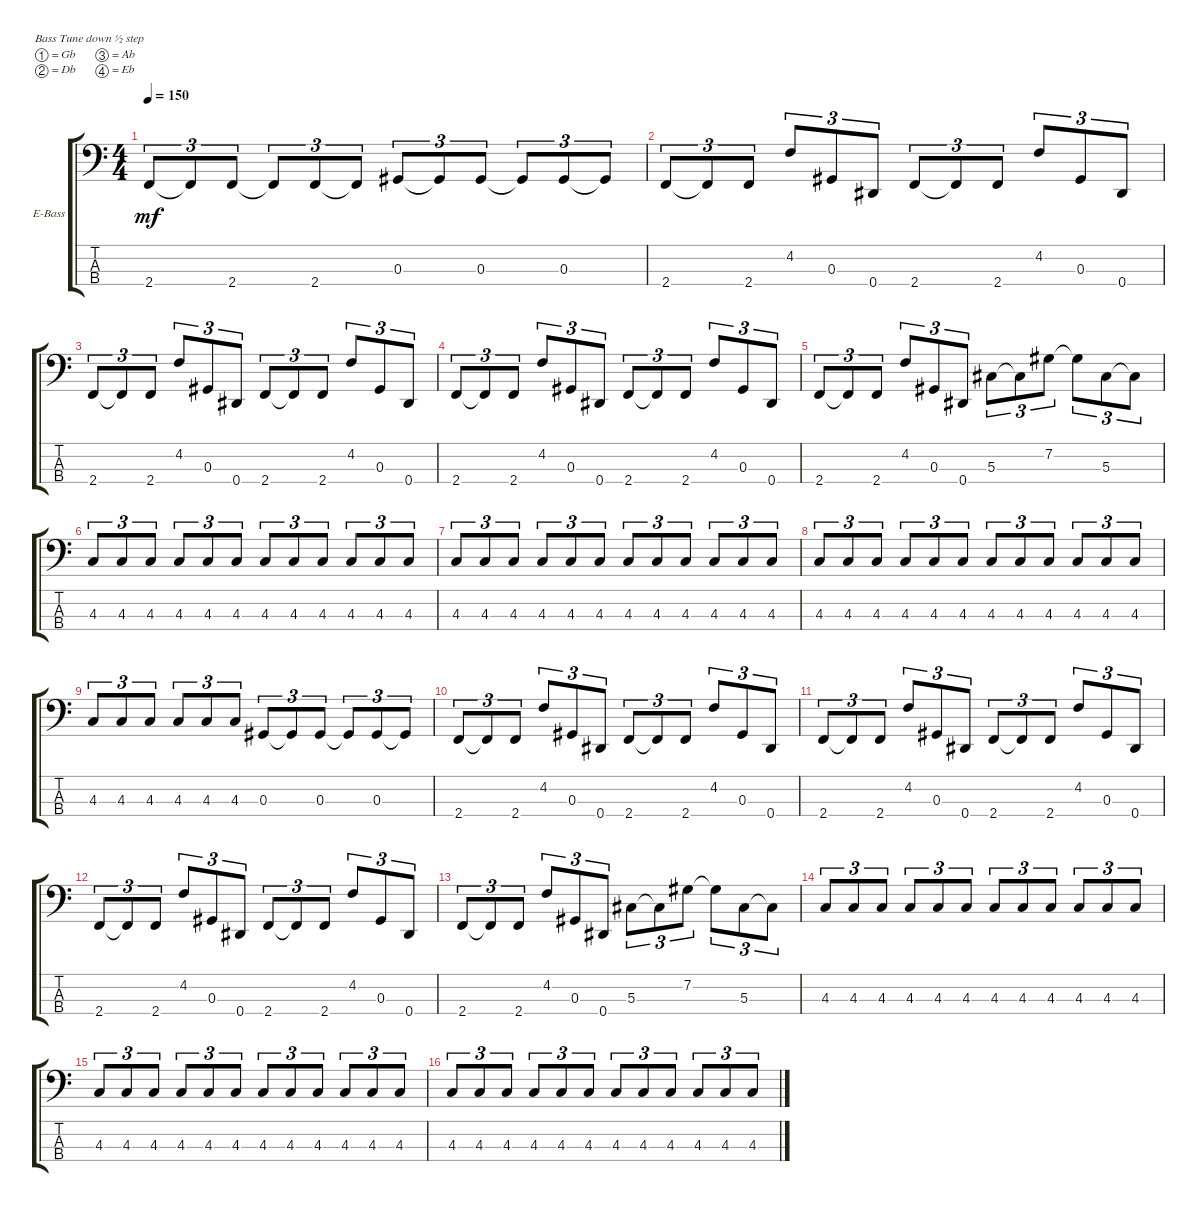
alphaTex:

\bracketExtendMode groupsimilarinstruments
\firstSystemTrackNameOrientation horizontal
\otherSystemsTrackNameOrientation horizontal
\track ("Electric Bass" "E-Bass") {instrument electricbassfinger}
\staff {score tabs}
\tuning (Gb2 Db2 Ab1 Eb1)
\ts (4 4)
\tempo 150
\clef f4
\ks c
2.4.8{tu (3 2) dy mf} 2.4{t}.8{tu (3 2)} 2.4.8{tu (3 2)} 2.4{t}.8{tu (3 2)} 2.4.8{tu (3 2)} 2.4{t}.8{tu (3 2)} 0.3.8{tu (3 2)} 0.3{t}.8{tu (3 2)} 0.3.8{tu (3 2)} 0.3{t}.8{tu (3 2)} 0.3.8{tu (3 2)} 0.3{t}.8{tu (3 2)} |
2.4.8{tu (3 2)} 2.4{t}.8{tu (3 2)} 2.4.8{tu (3 2)} 4.2.8{tu (3 2)} 0.3.8{tu (3 2)} 0.4.8{tu (3 2)} 2.4.8{tu (3 2)} 2.4{t}.8{tu (3 2)} 2.4.8{tu (3 2)} 4.2.8{tu (3 2)} 0.3.8{tu (3 2)} 0.4.8{tu (3 2)} |
2.4.8{tu (3 2)} 2.4{t}.8{tu (3 2)} 2.4.8{tu (3 2)} 4.2.8{tu (3 2)} 0.3.8{tu (3 2)} 0.4.8{tu (3 2)} 2.4.8{tu (3 2)} 2.4{t}.8{tu (3 2)} 2.4.8{tu (3 2)} 4.2.8{tu (3 2)} 0.3.8{tu (3 2)} 0.4.8{tu (3 2)} |
2.4.8{tu (3 2)} 2.4{t}.8{tu (3 2)} 2.4.8{tu (3 2)} 4.2.8{tu (3 2)} 0.3.8{tu (3 2)} 0.4.8{tu (3 2)} 2.4.8{tu (3 2)} 2.4{t}.8{tu (3 2)} 2.4.8{tu (3 2)} 4.2.8{tu (3 2)} 0.3.8{tu (3 2)} 0.4.8{tu (3 2)} |
2.4.8{tu (3 2)} 2.4{t}.8{tu (3 2)} 2.4.8{tu (3 2)} 4.2.8{tu (3 2)} 0.3.8{tu (3 2)} 0.4.8{tu (3 2)} 5.3.8{tu (3 2)} 5.3{t}.8{tu (3 2)} 7.2.8{tu (3 2)} 7.2{t}.8{tu (3 2)} 5.3.8{tu (3 2)} 5.3{t}.8{tu (3 2)} |
4.3.8{tu (3 2)} 4.3.8{tu (3 2)} 4.3.8{tu (3 2)} 4.3.8{tu (3 2)} 4.3.8{tu (3 2)} 4.3.8{tu (3 2)} 4.3.8{tu (3 2)} 4.3.8{tu (3 2)} 4.3.8{tu (3 2)} 4.3.8{tu (3 2)} 4.3.8{tu (3 2)} 4.3.8{tu (3 2)} |
4.3.8{tu (3 2)} 4.3.8{tu (3 2)} 4.3.8{tu (3 2)} 4.3.8{tu (3 2)} 4.3.8{tu (3 2)} 4.3.8{tu (3 2)} 4.3.8{tu (3 2)} 4.3.8{tu (3 2)} 4.3.8{tu (3 2)} 4.3.8{tu (3 2)} 4.3.8{tu (3 2)} 4.3.8{tu (3 2)} |
4.3.8{tu (3 2)} 4.3.8{tu (3 2)} 4.3.8{tu (3 2)} 4.3.8{tu (3 2)} 4.3.8{tu (3 2)} 4.3.8{tu (3 2)} 4.3.8{tu (3 2)} 4.3.8{tu (3 2)} 4.3.8{tu (3 2)} 4.3.8{tu (3 2)} 4.3.8{tu (3 2)} 4.3.8{tu (3 2)} |
4.3.8{tu (3 2)} 4.3.8{tu (3 2)} 4.3.8{tu (3 2)} 4.3.8{tu (3 2)} 4.3.8{tu (3 2)} 4.3.8{tu (3 2)} 0.3.8{tu (3 2)} 0.3{t}.8{tu (3 2)} 0.3.8{tu (3 2)} 0.3{t}.8{tu (3 2)} 0.3.8{tu (3 2)} 0.3{t}.8{tu (3 2)} |
2.4.8{tu (3 2)} 2.4{t}.8{tu (3 2)} 2.4.8{tu (3 2)} 4.2.8{tu (3 2)} 0.3.8{tu (3 2)} 0.4.8{tu (3 2)} 2.4.8{tu (3 2)} 2.4{t}.8{tu (3 2)} 2.4.8{tu (3 2)} 4.2.8{tu (3 2)} 0.3.8{tu (3 2)} 0.4.8{tu (3 2)} |
2.4.8{tu (3 2)} 2.4{t}.8{tu (3 2)} 2.4.8{tu (3 2)} 4.2.8{tu (3 2)} 0.3.8{tu (3 2)} 0.4.8{tu (3 2)} 2.4.8{tu (3 2)} 2.4{t}.8{tu (3 2)} 2.4.8{tu (3 2)} 4.2.8{tu (3 2)} 0.3.8{tu (3 2)} 0.4.8{tu (3 2)} |
2.4.8{tu (3 2)} 2.4{t}.8{tu (3 2)} 2.4.8{tu (3 2)} 4.2.8{tu (3 2)} 0.3.8{tu (3 2)} 0.4.8{tu (3 2)} 2.4.8{tu (3 2)} 2.4{t}.8{tu (3 2)} 2.4.8{tu (3 2)} 4.2.8{tu (3 2)} 0.3.8{tu (3 2)} 0.4.8{tu (3 2)} |
2.4.8{tu (3 2)} 2.4{t}.8{tu (3 2)} 2.4.8{tu (3 2)} 4.2.8{tu (3 2)} 0.3.8{tu (3 2)} 0.4.8{tu (3 2)} 5.3.8{tu (3 2)} 5.3{t}.8{tu (3 2)} 7.2.8{tu (3 2)} 7.2{t}.8{tu (3 2)} 5.3.8{tu (3 2)} 5.3{t}.8{tu (3 2)} |
4.3.8{tu (3 2)} 4.3.8{tu (3 2)} 4.3.8{tu (3 2)} 4.3.8{tu (3 2)} 4.3.8{tu (3 2)} 4.3.8{tu (3 2)} 4.3.8{tu (3 2)} 4.3.8{tu (3 2)} 4.3.8{tu (3 2)} 4.3.8{tu (3 2)} 4.3.8{tu (3 2)} 4.3.8{tu (3 2)} |
4.3.8{tu (3 2)} 4.3.8{tu (3 2)} 4.3.8{tu (3 2)} 4.3.8{tu (3 2)} 4.3.8{tu (3 2)} 4.3.8{tu (3 2)} 4.3.8{tu (3 2)} 4.3.8{tu (3 2)} 4.3.8{tu (3 2)} 4.3.8{tu (3 2)} 4.3.8{tu (3 2)} 4.3.8{tu (3 2)} |
4.3.8{tu (3 2)} 4.3.8{tu (3 2)} 4.3.8{tu (3 2)} 4.3.8{tu (3 2)} 4.3.8{tu (3 2)} 4.3.8{tu (3 2)} 4.3.8{tu (3 2)} 4.3.8{tu (3 2)} 4.3.8{tu (3 2)} 4.3.8{tu (3 2)} 4.3.8{tu (3 2)} 4.3.8{tu (3 2)}
